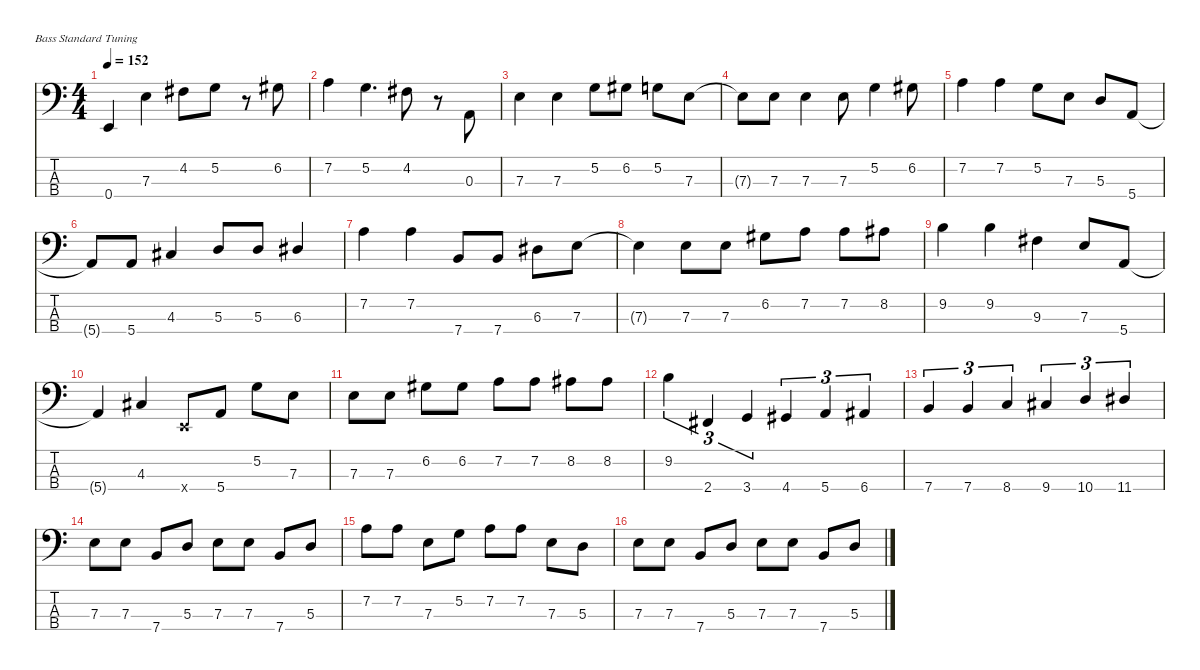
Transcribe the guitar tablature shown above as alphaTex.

\defaultSystemsLayout 4
\hideDynamics
\bracketExtendMode nobrackets
\singleTrackTrackNamePolicy hidden
\multiTrackTrackNamePolicy hidden
\otherSystemsTrackNameOrientation horizontal
\track ("Bass" "el.bs.") {instrument electricbassfinger}
\staff {score tabs}
\tuning (G2 D2 A1 E1)
\ts (4 4)
\tempo 152
\clef f4
\ks c
0.4{t}.4{dy f beam Up} 7.3.4{beam Down} 4.2{acc #}.8{beam Down} 5.2.8{beam Down} r.8{beam Down} 6.2{acc #}.8{beam Down} |
7.2.4{beam Down} 5.2.4{d beam Down} 4.2{acc #}.8{beam Down} r.8{beam Down} 0.3.8{beam Up} |
7.3.4{beam Down} 7.3.4{beam Down} 5.2.8{beam Down} 6.2{acc #}.8{beam Down} 5.2.8{beam Down} 7.3.8{beam Down} |
7.3{t}.8{beam Down} 7.3.8{beam Down} 7.3.4{beam Down} 7.3.8{beam Down} 5.2.4{beam Down} 6.2{acc #}.8{beam Down} |
7.2.4{beam Down} 7.2.4{beam Down} 5.2.8{beam Down} 7.3.8{beam Down} 5.3.8{beam Up} 5.4.8{beam Up} |
5.4{t}.8{beam Up} 5.4.8{beam Up} 4.3{acc #}.4{beam Up} 5.3.8{beam Up} 5.3.8{beam Up} 6.3{acc #}.4{beam Up} |
7.2.4{beam Down} 7.2.4{beam Down} 7.4.8{beam Up} 7.4.8{beam Up} 6.3{acc #}.8{beam Down} 7.3.8{beam Down} |
7.3{t}.4{beam Down} 7.3.8{beam Down} 7.3.8{beam Down} 6.2{acc #}.8{beam Down} 7.2.8{beam Down} 7.2.8{beam Down} 8.2{acc #}.8{beam Down} |
9.2.4{beam Down} 9.2.4{beam Down} 9.3{acc #}.4{beam Down} 7.3.8{beam Up} 5.4.8{beam Up} |
5.4{t}.4{beam Up} 4.3{acc #}.4{beam Up} 0.4{x}.8{beam Up} 5.4.8{beam Up} 5.2.8{beam Down} 7.3.8{beam Down} |
7.3.8{beam Down} 7.3.8{beam Down} 6.2{acc #}.8{beam Down} 6.2{acc #}.8{beam Down} 7.2.8{beam Down} 7.2.8{beam Down} 8.2{acc #}.8{beam Down} 8.2{acc #}.8{beam Down} |
9.2.4{tu (3 2) beam Down} 2.4{acc #}.4{tu (3 2) beam Up} 3.4.4{tu (3 2) beam Up} 4.4{acc #}.4{tu (3 2) beam Up} 5.4.4{tu (3 2) beam Up} 6.4{acc #}.4{tu (3 2) beam Up} |
7.4.4{tu (3 2) beam Up} 7.4.4{tu (3 2) beam Up} 8.4.4{tu (3 2) beam Up} 9.4{acc #}.4{tu (3 2) beam Up} 10.4.4{tu (3 2) beam Up} 11.4{acc #}.4{tu (3 2) beam Up} |
7.3.8{beam Down} 7.3.8{beam Down} 7.4.8{beam Up} 5.3.8{beam Up} 7.3.8{beam Down} 7.3.8{beam Down} 7.4.8{beam Up} 5.3.8{beam Up} |
7.2.8{beam Down} 7.2.8{beam Down} 7.3.8{beam Down} 5.2.8{beam Down} 7.2.8{beam Down} 7.2.8{beam Down} 7.3.8{beam Down} 5.3.8{beam Down} |
7.3.8{beam Down} 7.3.8{beam Down} 7.4.8{beam Up} 5.3.8{beam Up} 7.3.8{beam Down} 7.3.8{beam Down} 7.4.8{beam Up} 5.3.8{beam Up}
